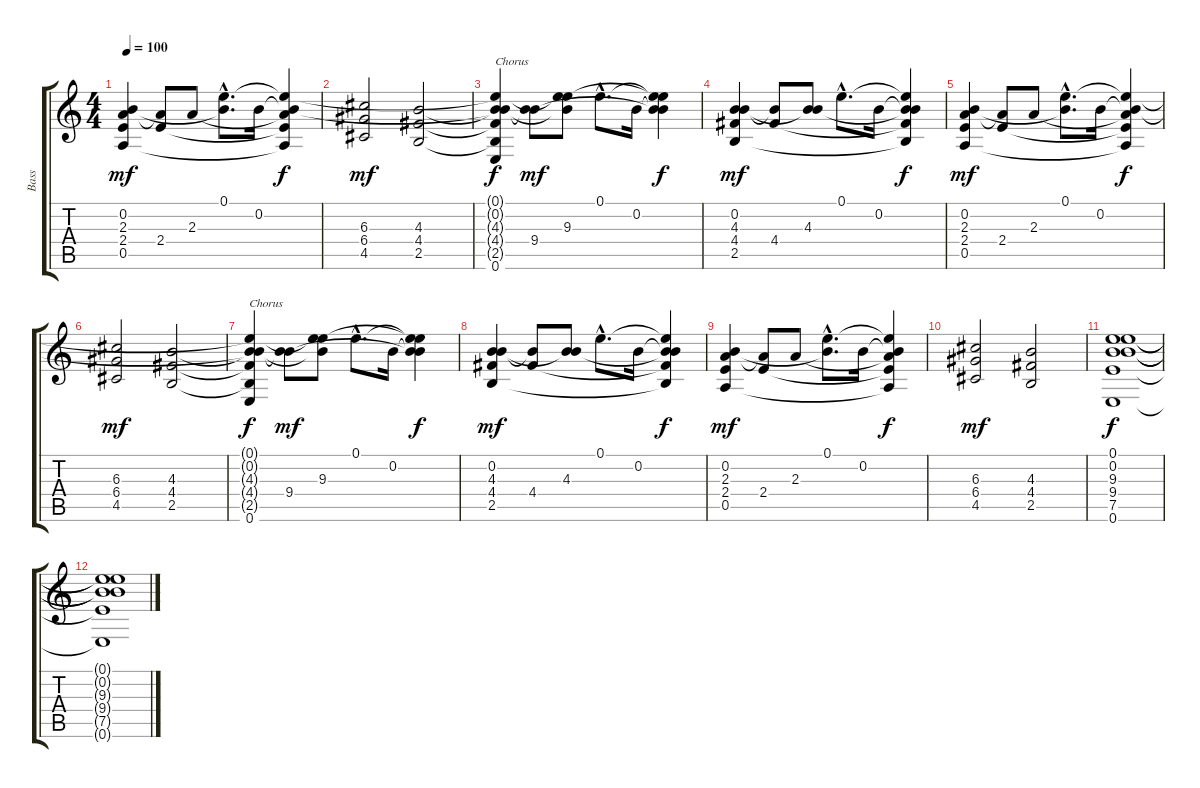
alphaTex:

\track ("Bass" "Bass") {instrument distortionguitar}
\staff {score tabs}
\tuning (E4 B3 G3 D3 A2 E2) {hide}
\ts (4 4)
\tempo 100
\clef g2
\ks c
(0.2 2.3 2.4 0.5).4{dy mf} (2.3{t} 2.4).8 2.3.8 (0.1{hac} 0.2{hac t}).8{d} 0.2.16 (0.1{t} 0.2{t} 2.3{t} 2.4{t} 0.5{t}).4{dy f} |
(6.3 6.4 4.5).2{dy mf} (4.3 4.4 2.5).2 |
(0.1{t} 0.2{t} 4.3{t} 4.4{t} 2.5{t} 0.6).4{txt "Chorus" dy f} (4.3{t} 9.4).8{dy mf} (0.1{t} 0.2{t} 9.3).8 0.1{hac}.8{d} 0.2.16 (0.1{t} 0.2{t} 9.3{t} 9.4{t}).4{dy f} |
(0.2 4.3 4.4 2.5).4{dy mf} (4.3{t} 4.4).8 (0.2{t} 4.3).8 0.1{hac}.8{d} 0.2.16 (0.1{t} 0.2{t} 4.3{t} 4.4{t} 2.5{t}).4{dy f} |
(0.2 2.3 2.4 0.5).4{dy mf} (2.3{t} 2.4).8 2.3.8 (0.1{hac} 0.2{hac t}).8{d} 0.2.16 (0.1{t} 0.2{t} 2.3{t} 2.4{t} 0.5{t}).4{dy f} |
(6.3 6.4 4.5).2{dy mf} (4.3 4.4 2.5).2 |
(0.1{t} 0.2{t} 4.3{t} 4.4{t} 2.5{t} 0.6).4{txt "Chorus" dy f} (4.3{t} 9.4).8{dy mf} (0.1{t} 0.2{t} 9.3).8 0.1{hac}.8{d} 0.2.16 (0.1{t} 0.2{t} 9.3{t} 9.4{t}).4{dy f} |
(0.2 4.3 4.4 2.5).4{dy mf} (4.3{t} 4.4).8 (0.2{t} 4.3).8 0.1{hac}.8{d} 0.2.16 (0.1{t} 0.2{t} 4.3{t} 4.4{t} 2.5{t}).4{dy f} |
(0.2 2.3 2.4 0.5).4{dy mf} (2.3{t} 2.4).8 2.3.8 (0.1{hac} 0.2{hac t}).8{d} 0.2.16 (0.1{t} 0.2{t} 2.3{t} 2.4{t} 0.5{t}).4{dy f} |
(6.3 6.4 4.5).2{dy mf} (4.3 4.4 2.5).2 |
(0.1 0.2 9.3 9.4 7.5 0.6).1{dy f} |
(0.1{t} 0.2{t} 9.3{t} 9.4{t} 7.5{t} 0.6{t}).1
